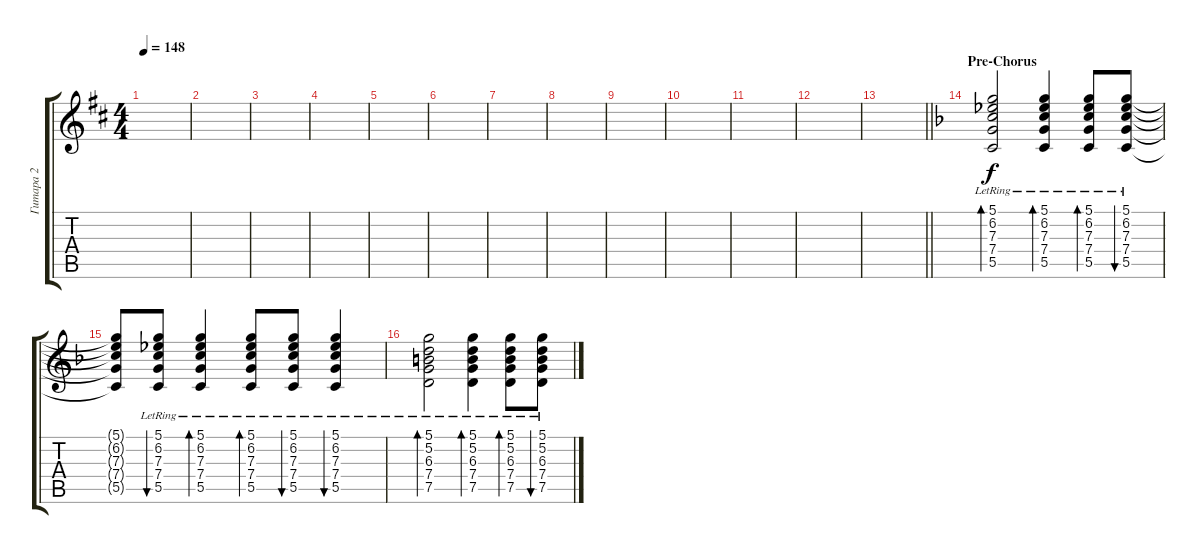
\track ("Гитара 2" "Гитара 2") {instrument electricguitarclean}
\staff {score tabs}
\tuning (D4 A3 F3 C3 G2 D2) {hide}
\ts (4 4)
\tempo 148
\clef g2
\ks bminor
|
|
|
|
|
|
|
|
|
|
|
|
\barLineRight lightlight
|
\section ("" "Pre-Chorus")
\ks dminor
(5.1{lr} 6.2{lr} 7.3{lr} 7.4{lr} 5.5{lr}).2{bd 60 volume 8 instrument electricguitarclean} (5.1{lr} 6.2{lr} 7.3{lr} 7.4{lr} 5.5{lr}).4{bd 60} (5.1{lr} 6.2{lr} 7.3{lr} 7.4{lr} 5.5{lr}).8{bd 60} (5.1{lr} 6.2{lr} 7.3{lr} 7.4{lr} 5.5{lr}).8{bu 60} |
(5.1{t} 6.2{t} 7.3{t} 7.4{t} 5.5{t}).8 (5.1{lr} 6.2{lr} 7.3{lr} 7.4{lr} 5.5{lr}).8{bu 60} (5.1{lr} 6.2{lr} 7.3{lr} 7.4{lr} 5.5{lr}).4{bd 60} (5.1{lr} 6.2{lr} 7.3{lr} 7.4{lr} 5.5{lr}).8{bd 60} (5.1{lr} 6.2{lr} 7.3{lr} 7.4{lr} 5.5{lr}).8{bu 60} (5.1{lr} 6.2{lr} 7.3{lr} 7.4{lr} 5.5{lr}).4{bu 60} |
(5.1{lr} 5.2{lr} 6.3{lr} 7.4{lr} 7.5{lr}).2{bd 60} (5.1{lr} 5.2{lr} 6.3{lr} 7.4{lr} 7.5{lr}).4{bd 60} (5.1{lr} 5.2{lr} 6.3{lr} 7.4{lr} 7.5{lr}).8{bd 60} (5.1{lr} 5.2{lr} 6.3{lr} 7.4{lr} 7.5{lr}).8{bu 60}
